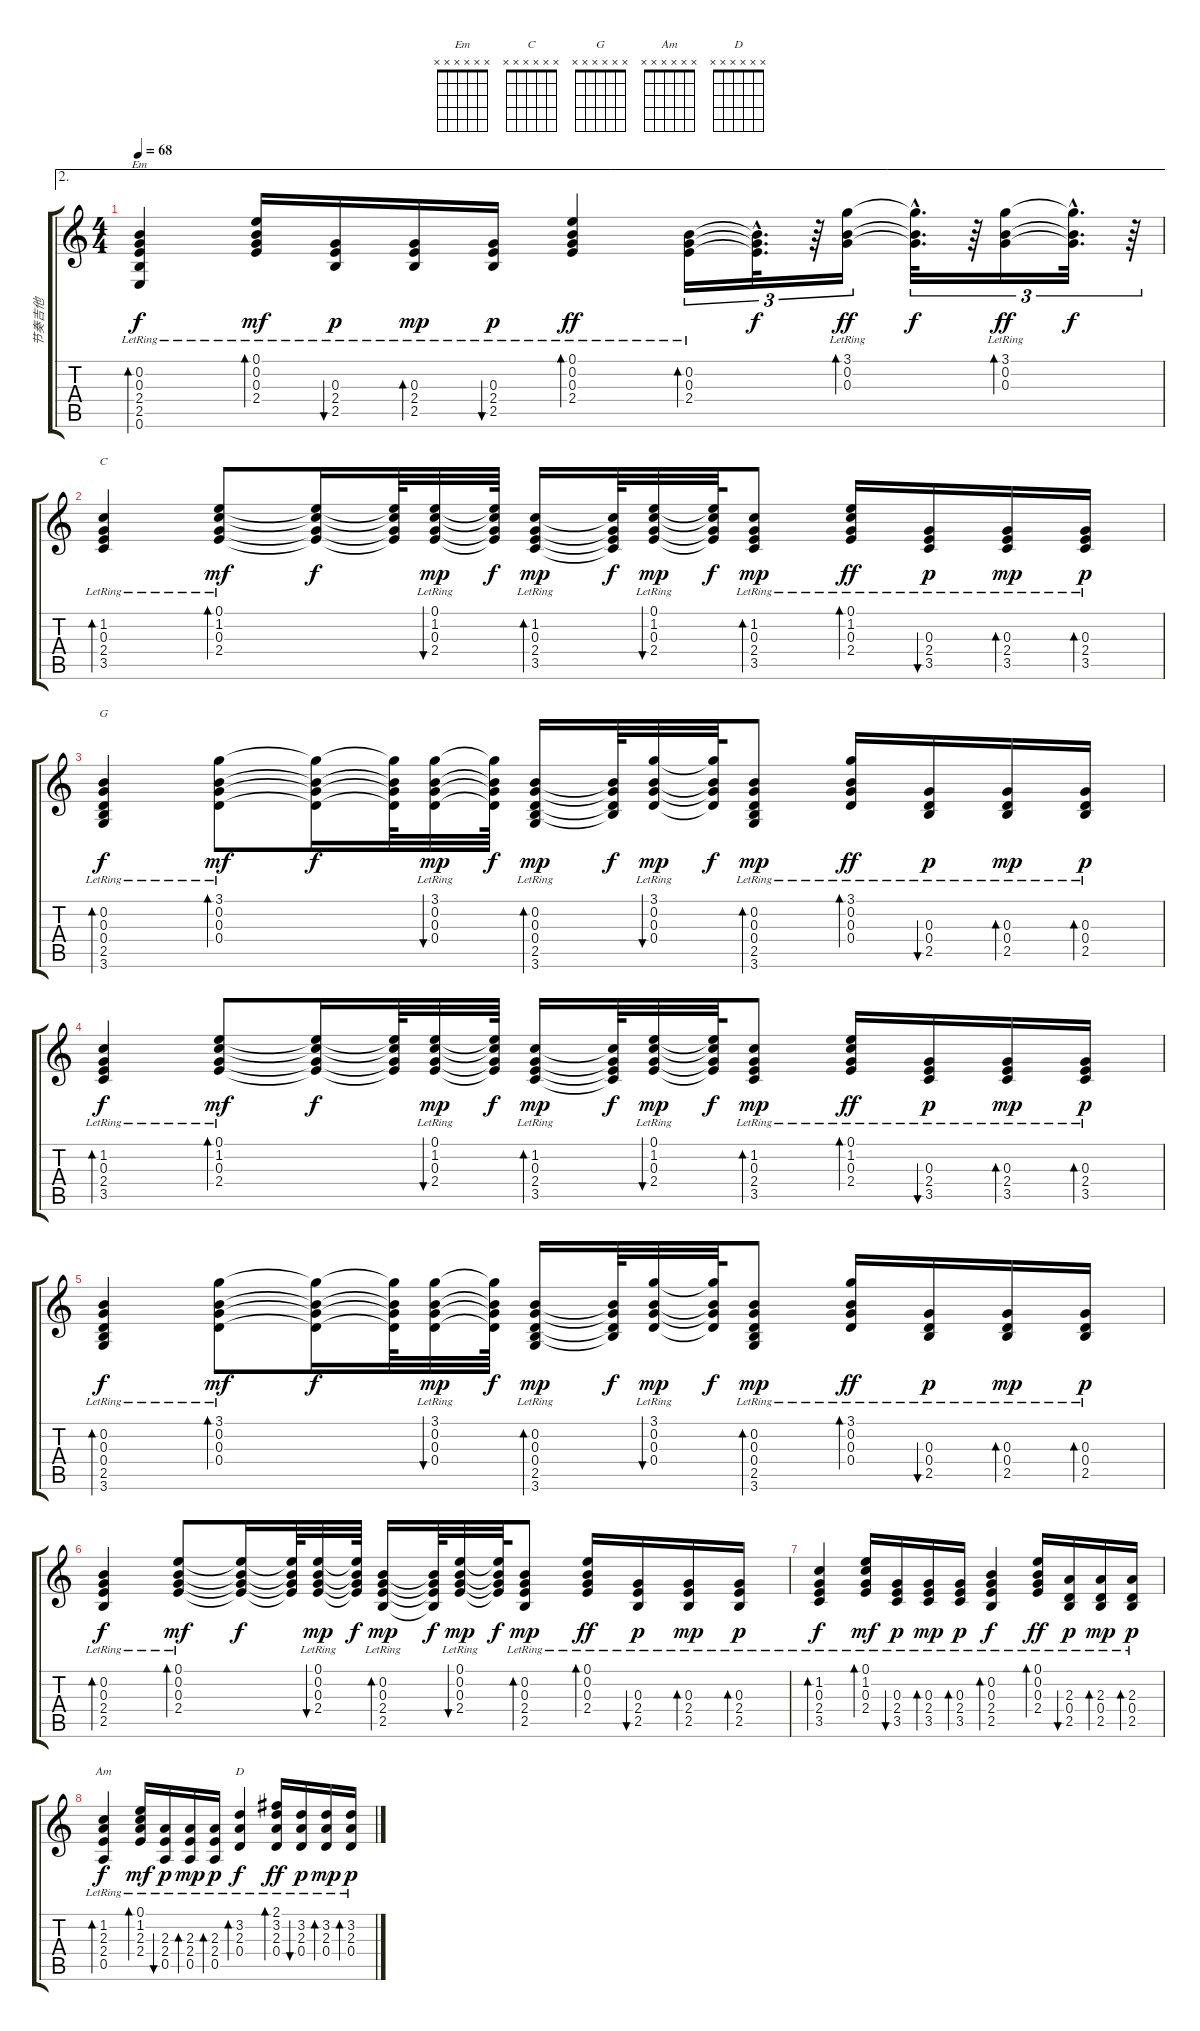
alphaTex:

\track ("节奏吉他" "节奏吉他") {instrument acousticguitarsteel}
\staff {score tabs}
\tuning (E4 B3 G3 D3 A2 E2) {hide}
\chord ("Em" x x x x x x)
\chord ("C" x x x x x x)
\chord ("G" x x x x x x)
\chord ("Am" x x x x x x)
\chord ("D" x x x x x x)
\ae 2
\ts (4 4)
\tempo 68
\clef g2
\ks c
(0.2{lr} 0.3{lr} 2.4{lr} 2.5{lr} 0.6{lr}).4{bd 30 ch "Em" dy f} (0.1{lr} 0.2{lr} 0.3{lr} 2.4{lr}).16{bd 30 dy mf} (0.3{lr} 2.4{lr} 2.5{lr}).16{bu 30 dy p} (0.3{lr} 2.4{lr} 2.5{lr}).16{bd 30 dy mp} (0.3{lr} 2.4{lr} 2.5{lr}).16{bu 30 dy p} (0.1{lr} 0.2{lr} 0.3{lr} 2.4{lr}).4{bd 30 dy ff} (0.2{lr} 0.3{lr} 2.4{lr}).16{tu (3 2) bd 30} (0.2{hac t} 0.3{hac t} 2.4{hac t}).32{d tu (3 2) dy f} r.64{tu (3 2)} (3.1{lr} 0.2{lr} 0.3{lr}).16{tu (3 2) bd 30 dy ff} (3.1{hac t} 0.2{hac t} 0.3{hac t}).32{d tu (3 2) dy f} r.64{tu (3 2)} (3.1{lr} 0.2{lr} 0.3{lr}).16{tu (3 2) bd 30 dy ff} (3.1{hac t} 0.2{hac t} 0.3{hac t}).32{d tu (3 2) dy f} r.64{tu (3 2)} |
(1.2{lr} 0.3{lr} 2.4{lr} 3.5{lr}).4{bd 60 ch "C"} (0.1{lr} 1.2{lr} 0.3{lr} 2.4{lr}).8{bd 30 dy mf} (0.1{t} 1.2{t} 0.3{t} 2.4{t}).16{dy f} (0.1{t} 1.2{t} 0.3{t} 2.4{t}).64 (0.1{lr} 1.2{lr} 0.3{lr} 2.4{lr}).32{bu 30 dy mp} (0.1{t} 1.2{t} 0.3{t} 2.4{t}).64{dy f} (1.2 0.3{lr} 2.4{lr} 3.5{lr}).16{bd 30 dy mp} (1.2{t} 0.3{t} 2.4{t} 3.5{t}).64{dy f} (0.1{lr} 1.2{lr} 0.3{lr} 2.4{lr}).32{bu 30 dy mp} (0.1{t} 1.2{t} 0.3{t} 2.4{t}).64{dy f} (1.2{lr} 0.3{lr} 2.4{lr} 3.5{lr}).8{bd 30 dy mp} (0.1{lr} 1.2{lr} 0.3{lr} 2.4{lr}).16{bd 30 dy ff} (0.3{lr} 2.4{lr} 3.5{lr}).16{bu 30 dy p} (0.3{lr} 2.4{lr} 3.5{lr}).16{bd 30 dy mp} (0.3{lr} 2.4{lr} 3.5{lr}).16{bd 30 dy p} |
(0.2{lr} 0.3{lr} 0.4{lr} 2.5{lr} 3.6).4{bd 60 ch "G" dy f} (3.1{lr} 0.2{lr} 0.3{lr} 0.4{lr}).8{bd 30 dy mf} (3.1{t} 0.2{t} 0.3{t} 0.4{t}).16{dy f} (3.1{t} 0.2{t} 0.3{t} 0.4{t}).64 (3.1{lr} 0.2{lr} 0.3{lr} 0.4{lr}).32{bu 30 dy mp} (3.1{t} 0.2{t} 0.3{t} 0.4{t}).64{dy f} (0.2 0.3{lr} 0.4{lr} 2.5{lr} 3.6).16{bd 30 dy mp} (0.2{t} 0.3{t} 0.4{t} 2.5{t}).64{dy f} (3.1{lr} 0.2{lr} 0.3{lr} 0.4{lr}).32{bu 30 dy mp} (3.1{t} 0.2{t} 0.3{t} 0.4{t}).64{dy f} (0.2{lr} 0.3{lr} 0.4{lr} 2.5{lr} 3.6).8{bd 30 dy mp} (3.1{lr} 0.2{lr} 0.3{lr} 0.4{lr}).16{bd 30 dy ff} (0.3{lr} 0.4{lr} 2.5{lr}).16{bu 60 dy p} (0.3{lr} 0.4{lr} 2.5{lr}).16{bd 30 dy mp} (0.3{lr} 0.4{lr} 2.5{lr}).16{bd 30 dy p} |
(1.2{lr} 0.3{lr} 2.4{lr} 3.5{lr}).4{bd 60 dy f} (0.1{lr} 1.2{lr} 0.3{lr} 2.4{lr}).8{bd 30 dy mf} (0.1{t} 1.2{t} 0.3{t} 2.4{t}).16{dy f} (0.1{t} 1.2{t} 0.3{t} 2.4{t}).64 (0.1{lr} 1.2{lr} 0.3{lr} 2.4{lr}).32{bu 30 dy mp} (0.1{t} 1.2{t} 0.3{t} 2.4{t}).64{dy f} (1.2 0.3{lr} 2.4{lr} 3.5{lr}).16{bd 30 dy mp} (1.2{t} 0.3{t} 2.4{t} 3.5{t}).64{dy f} (0.1{lr} 1.2{lr} 0.3{lr} 2.4{lr}).32{bu 30 dy mp} (0.1{t} 1.2{t} 0.3{t} 2.4{t}).64{dy f} (1.2{lr} 0.3{lr} 2.4{lr} 3.5{lr}).8{bd 30 dy mp} (0.1{lr} 1.2{lr} 0.3{lr} 2.4{lr}).16{bd 30 dy ff} (0.3{lr} 2.4{lr} 3.5{lr}).16{bu 30 dy p} (0.3{lr} 2.4{lr} 3.5{lr}).16{bd 30 dy mp} (0.3{lr} 2.4{lr} 3.5{lr}).16{bd 30 dy p} |
(0.2{lr} 0.3{lr} 0.4{lr} 2.5{lr} 3.6).4{bd 60 dy f} (3.1{lr} 0.2{lr} 0.3{lr} 0.4{lr}).8{bd 30 dy mf} (3.1{t} 0.2{t} 0.3{t} 0.4{t}).16{dy f} (3.1{t} 0.2{t} 0.3{t} 0.4{t}).64 (3.1{lr} 0.2{lr} 0.3{lr} 0.4{lr}).32{bu 30 dy mp} (3.1{t} 0.2{t} 0.3{t} 0.4{t}).64{dy f} (0.2 0.3{lr} 0.4{lr} 2.5{lr} 3.6).16{bd 30 dy mp} (0.2{t} 0.3{t} 0.4{t} 2.5{t}).64{dy f} (3.1{lr} 0.2{lr} 0.3{lr} 0.4{lr}).32{bu 30 dy mp} (3.1{t} 0.2{t} 0.3{t} 0.4{t}).64{dy f} (0.2{lr} 0.3{lr} 0.4{lr} 2.5{lr} 3.6).8{bd 30 dy mp} (3.1{lr} 0.2{lr} 0.3{lr} 0.4{lr}).16{bd 30 dy ff} (0.3{lr} 0.4{lr} 2.5{lr}).16{bu 60 dy p} (0.3{lr} 0.4{lr} 2.5{lr}).16{bd 30 dy mp} (0.3{lr} 0.4{lr} 2.5{lr}).16{bd 30 dy p} |
(0.2{lr} 0.3{lr} 2.4{lr} 2.5{lr}).4{bd 60 dy f} (0.1{lr} 0.2{lr} 0.3{lr} 2.4{lr}).8{bd 30 dy mf} (0.1{t} 0.2{t} 0.3{t} 2.4{t}).16{dy f} (0.1{t} 0.2{t} 0.3{t} 2.4{t}).64 (0.1{lr} 0.2{lr} 0.3{lr} 2.4{lr}).32{bu 30 dy mp} (0.1{t} 0.2{t} 0.3{t} 2.4{t}).64{dy f} (0.2 0.3{lr} 2.4{lr} 2.5{lr}).16{bd 30 dy mp} (0.2{t} 0.3{t} 2.4{t} 2.5{t}).64{dy f} (0.1{lr} 0.2{lr} 0.3{lr} 2.4{lr}).32{bu 30 dy mp} (0.1{t} 0.2{t} 0.3{t} 2.4{t}).64{dy f} (0.2{lr} 0.3{lr} 2.4{lr} 2.5{lr}).8{bd 30 dy mp} (0.1{lr} 0.2{lr} 0.3{lr} 2.4{lr}).16{bd 30 dy ff} (0.3{lr} 2.4{lr} 2.5{lr}).16{bu 30 dy p} (0.3{lr} 2.4{lr} 2.5{lr}).16{bd 30 dy mp} (0.3{lr} 2.4{lr} 2.5).16{bd 30 dy p} |
(1.2{lr} 0.3{lr} 2.4{lr} 3.5{lr}).4{bd 30 dy f} (0.1{lr} 1.2{lr} 0.3{lr} 2.4{lr}).16{bd 30 dy mf} (0.3{lr} 2.4{lr} 3.5).16{bu 30 dy p} (0.3{lr} 2.4{lr} 3.5{lr}).16{bd 30 dy mp} (0.3{lr} 2.4{lr} 3.5{lr}).16{bd 30 dy p} (0.2{lr} 0.3{lr} 2.4{lr} 2.5{lr}).4{bd 30 dy f} (0.1{lr} 0.2{lr} 0.3{lr} 2.4{lr}).16{bd 30 dy ff} (2.3{lr} 0.4{lr} 2.5{lr}).16{bu 30 dy p} (2.3{lr} 0.4{lr} 2.5{lr}).16{bd 30 dy mp} (2.3{lr} 0.4{lr} 2.5{lr}).16{bd 30 dy p} |
(1.2{lr} 2.3{lr} 2.4{lr} 0.5{lr}).4{bd 30 ch "Am" dy f} (0.1{lr} 1.2{lr} 2.3{lr} 2.4{lr}).16{bd 30 dy mf} (2.3{lr} 2.4{lr} 0.5).16{bu 30 dy p} (2.3{lr} 2.4{lr} 0.5{lr}).16{bd 30 dy mp} (2.3{lr} 2.4{lr} 0.5{lr}).16{bd 30 dy p} (3.2{lr} 2.3{lr} 0.4{lr}).4{bd 30 ch "D" dy f} (2.1{lr} 3.2{lr} 2.3{lr} 0.4{lr}).16{bd 30 dy ff} (3.2{lr} 2.3{lr} 0.4{lr}).16{bu 30 dy p} (3.2{lr} 2.3{lr} 0.4{lr}).16{bd 30 dy mp} (3.2{lr} 2.3{lr} 0.4{lr}).16{bd 30 dy p}
